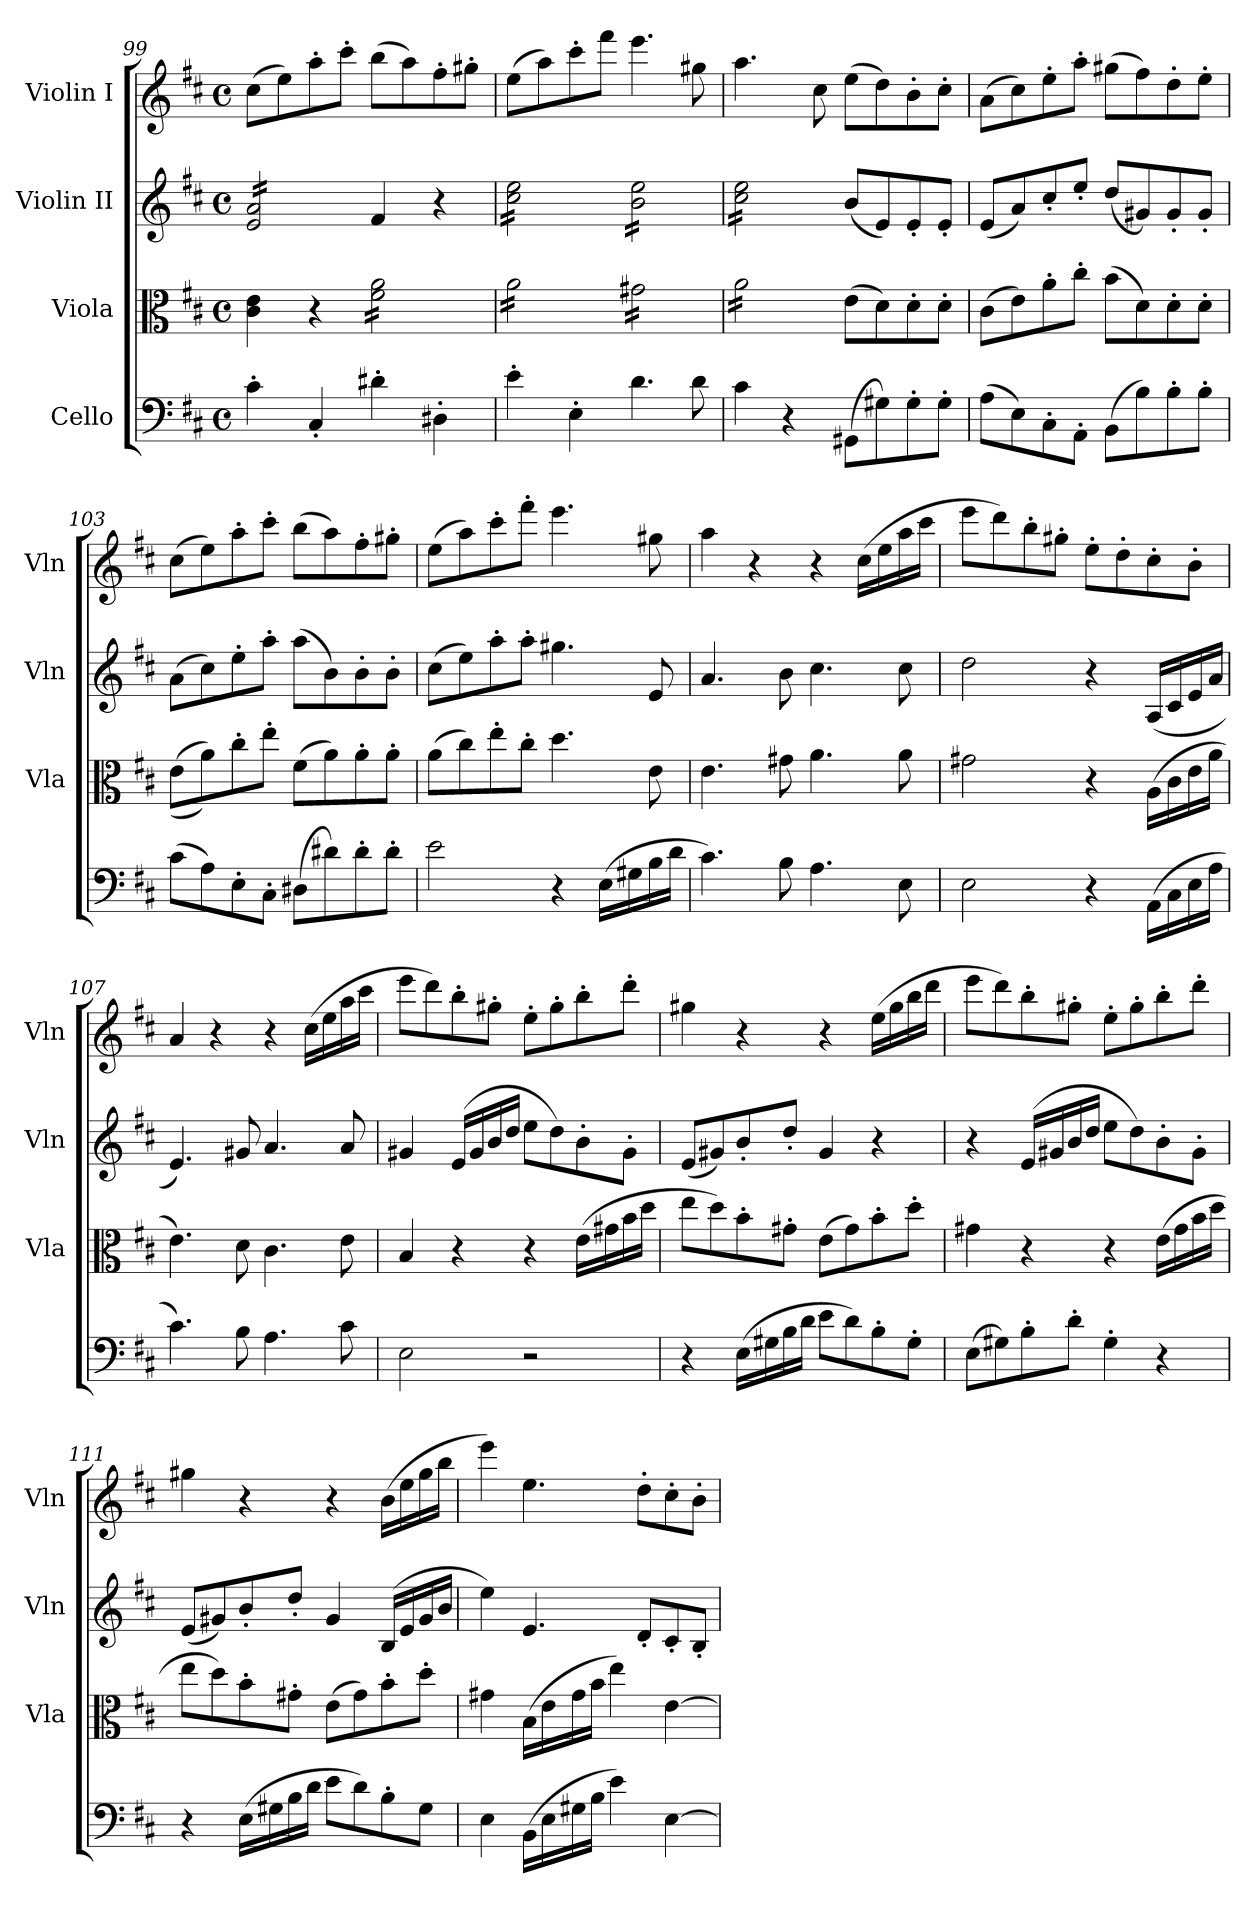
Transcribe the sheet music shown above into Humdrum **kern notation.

**kern	**kern	**kern	**kern
*part4	*part3	*part2	*part1
*staff4	*staff3	*staff2	*staff1
*I"Cello	*I"Viola	*I"Violin II	*I"Violin I
*	*I'Vla	*I'Vln	*I'Vln
*clefF4	*clefC3	*clefG2	*clefG2
*k[f#c#]	*k[f#c#]	*k[f#c#]	*k[f#c#]
*M4/4	*M4/4	*M4/4	*M4/4
*met(c)	*met(c)	*met(c)	*met(c)
=99	=99	=99	=99
*	*	*tremolo	*
4c#'\	4c#\ 4e\	16e/ 16a/LL	(>8cc#\L
.	.	16e/ 16a/	.
.	.	16e/ 16a/	8ee\)
.	.	16e/ 16a/	.
4C#'/	4r	16e/ 16a/	8aa'\
.	.	16e/ 16a/	.
.	.	16e/ 16a/	8ccc#'\J
.	.	16e/ 16a/JJ	.
*	*	*Xtremolo	*
*	*tremolo	*	*
4d#X'\	16f#\ 16a\LL	4f#/	(>8bb\L
.	16f#\ 16a\	.	.
.	16f#\ 16a\	.	8aa\)
.	16f#\ 16a\	.	.
4D#X'\	16f#\ 16a\	4r	8ff#'\
.	16f#\ 16a\	.	.
.	16f#\ 16a\	.	8gg#X'\J
.	16f#\ 16a\JJ	.	.
=100	=100	=100	=100
*	*	*tremolo	*
4e'\	16a\LL	16cc#\ 16ee\LL	(>8ee\L
.	16a\	16cc#\ 16ee\	.
.	16a\	16cc#\ 16ee\	8aa\)
.	16a\	16cc#\ 16ee\	.
4E'\	16a\	16cc#\ 16ee\	8ccc#'\
.	16a\	16cc#\ 16ee\	.
.	16a\	16cc#\ 16ee\	8fff#\J
.	16a\JJ	16cc#\ 16ee\JJ	.
4.d\	16g#X\LL	16b\ 16ee\LL	4.eee\
.	16g#X\	16b\ 16ee\	.
.	16g#X\	16b\ 16ee\	.
.	16g#X\	16b\ 16ee\	.
.	16g#X\	16b\ 16ee\	.
.	16g#X\	16b\ 16ee\	.
8d\	16g#X\	16b\ 16ee\	8gg#X\
.	16g#X\JJ	16b\ 16ee\JJ	.
=101	=101	=101	=101
4c#\	16a\LL	16cc#\ 16ee\LL	4.aa\
.	16a\	16cc#\ 16ee\	.
.	16a\	16cc#\ 16ee\	.
.	16a\	16cc#\ 16ee\	.
4r	16a\	16cc#\ 16ee\	.
.	16a\	16cc#\ 16ee\	.
.	16a\	16cc#\ 16ee\	8cc#\
.	16a\JJ	16cc#\ 16ee\JJ	.
*	*	*Xtremolo	*
*	*Xtremolo	*	*
(>8GG#X\L	(>8e\L	(<8b/L	(>8ee\L
8G#X\)	8d\)	8e/)	8dd\)
8G#'\	8d'\	8e'/	8b'\
8G#'\J	8d'\J	8e'/J	8cc#'\J
=102	=102	=102	=102
(>8A\L	(>8c#\L	(<8e/L	(>8a\L
8E\)	8e\)	8a/)	8cc#\)
8C#'\	8a'\	8cc#'/	8ee'\
8AA'\J	8cc#'\J	8ee'/J	8aa'\J
(>8BB\L	(>8b\L	(<8dd/L	(>8gg#X\L
8B\)	8d\)	8g#X/)	8ff#\)
8B'\	8d'\	8g#'/	8dd'\
8B'\J	8d'\J	8g#'/J	8ee'\J
=103	=103	=103	=103
(>8c#\L	(>(>8e\L	(>8a\L	(>8cc#\L
8A\)	8a\))	8cc#\)	8ee\)
8E'\	8cc#'\	8ee'\	8aa'\
8C#'\J	8ee'\J	8aa'\J	8ccc#'\J
(>8D#X\L	(>8f#\L	(>8aa\L	(>8bb\L
8d#X\)	8a\)	8b\)	8aa\)
8d#'\	8a'\	8b'\	8ff#'\
8d#'\J	8a'\J	8b'\J	8gg#X'\J
!!LO:LB:g=z
=104	=104	=104	=104
2e\	(>8a\L	(>8cc#\L	(>8ee\L
.	8cc#\)	8ee\)	8aa\)
.	8ee'\	8aa'\	8ccc#'\
.	8cc#'\J	8aa'\J	8fff#'\J
4r	4.dd\	4.gg#X\	4.eee\
(>16E\LL	.	.	.
16G#X\	.	.	.
16B\	8e\	8e/	8gg#X\
16d\JJ	.	.	.
=105	=105	=105	=105
4.c#\)	4.e\	4.a/	4aa\
.	.	.	4r
8B\	8g#X\	8b\	.
4.A\	4.a\	4.cc#\	4r
.	.	.	(>16cc#\LL
.	.	.	16ee\
8E\	8a\	8cc#\	16aa\
.	.	.	16ccc#\JJ
=106	=106	=106	=106
2E\	2g#X\	2dd\	8eee\L
.	.	.	8ddd\)
.	.	.	8bb'\
.	.	.	8gg#X'\J
4r	4r	4r	8ee'\L
.	.	.	8dd'\
(>16AA\LL	(>16A\LL	(<16A/LL	8cc#'\
16C#\	16c#\	16c#/	.
16E\	16e\	16e/	8b'\J
16A\JJ	16a\JJ	16a/JJ	.
=107	=107	=107	=107
4.c#\)	4.e\)	4.e/)	4a/
.	.	.	4r
8B\	8d\	8g#X/	.
4.A\	4.c#\	4.a/	4r
.	.	.	(>16cc#\LL
.	.	.	16ee\
8c#\	8e\	8a/	16aa\
.	.	.	16ccc#\JJ
=108	=108	=108	=108
2E\	4B/	4g#X/	8eee\L
.	.	.	8ddd\)
.	4r	(>16e/LL	8bb'\
.	.	16g#/	.
.	.	16b/	8gg#X'\J
.	.	16dd/JJ	.
2r	4r	8ee\L	8ee'\L
.	.	8dd\)	8gg#'\
.	(>16e\LL	8b'\	8bb'\
.	16g#X\	.	.
.	16b\	8g#'\J	8ddd'\J
.	16dd\JJ	.	.
=109	=109	=109	=109
4r	8ee\L	(<8e/L	4gg#X\
.	8dd\)	8g#X/)	.
(>16E\LL	8b'\	8b'/	4r
16G#X\	.	.	.
16B\	8g#X'\J	8dd'/J	.
16d\JJ	.	.	.
8e\L	(>8e\L	4g#/	4r
8d\)	8g#\)	.	.
8B'\	8b'\	4r	(>16ee\LL
.	.	.	16gg#\
8G#'\J	8dd'\J	.	16bb\
.	.	.	16ddd\JJ
!!LO:LB:g=z
=110	=110	=110	=110
(>8E\L	4g#X\	4r	8eee\L
8G#X\)	.	.	8ddd\)
8B'\	4r	(>16e/LL	8bb'\
.	.	16g#X/	.
8d'\J	.	16b/	8gg#X'\J
.	.	16dd/JJ	.
4G#'\	4r	8ee\L	8ee'\L
.	.	8dd\)	8gg#'\
4r	(>16e\LL	8b'\	8bb'\
.	16g#\	.	.
.	16b\	8g#'\J	8ddd'\J
.	16dd\JJ	.	.
=111	=111	=111	=111
4r	8ee\L	(<8e/L	4gg#X\
.	8dd\)	8g#X/)	.
(>16E\LL	8b'\	8b'/	4r
16G#X\	.	.	.
16B\	8g#X'\J	8dd'/J	.
16d\JJ	.	.	.
8e\L	(>8e\L	4g#/	4r
8d\)	8g#\)	.	.
8B'\	8b'\	(<16B/LL	(>16b\LL
.	.	16e/	16ee\
8G#\J	8dd'\J	16g#/	16gg#\
.	.	16b/JJ	16bb\JJ
=112	=112	=112	=112
4E\	4g#X\	4ee\)	4eee\)
(>16BB\LL	(>16B\LL	4.e/	4.ee\
16E\	16e\	.	.
16G#X\	16g#\	.	.
16B\JJ	16b\JJ	.	.
4e\)	4ee\)	.	.
.	.	8d'/L	8dd'\L
[4E\	[4e\	8c#'/	8cc#'\
.	.	8B'/J	8b'\J
=	=	=	=
*-	*-	*-	*-
